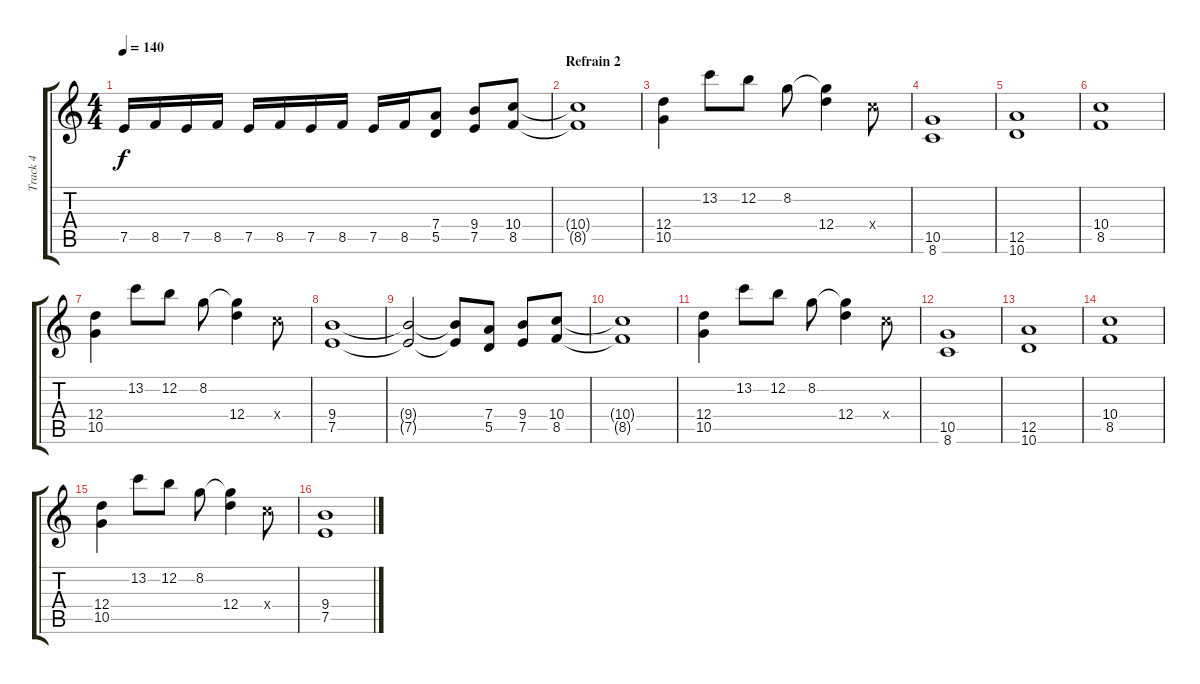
\track ("Track 4" "Track 4") {instrument distortionguitar}
\staff {score tabs}
\tuning (E4 B3 G3 D3 A2 E2) {hide}
\ts (4 4)
\tempo 140
\clef g2
\ks c
7.5.16{dy f} 8.5.16 7.5.16 8.5.16 7.5.16 8.5.16 7.5.16 8.5.16 7.5.16 8.5.16 (7.4 5.5).8 (9.4 7.5).8 (10.4 8.5).8 |
\section ("" "Refrain 2")
(10.4{t} 8.5{t}).1 |
(12.4 10.5).4 13.2.8 12.2.8 8.2.8 (8.2{t} 12.4).4 10.4{x}.8 |
(10.5 8.6).1 |
(12.5 10.6).1 |
(10.4 8.5).1 |
(12.4 10.5).4 13.2.8 12.2.8 8.2.8 (8.2{t} 12.4).4 10.4{x}.8 |
(9.4 7.5).1 |
(9.4{t} 7.5{t}).2 (9.4{t} 7.5{t}).8 (7.4 5.5).8 (9.4 7.5).8 (10.4 8.5).8 |
(10.4{t} 8.5{t}).1 |
(12.4 10.5).4 13.2.8 12.2.8 8.2.8 (8.2{t} 12.4).4 10.4{x}.8 |
(10.5 8.6).1 |
(12.5 10.6).1 |
(10.4 8.5).1 |
(12.4 10.5).4 13.2.8 12.2.8 8.2.8 (8.2{t} 12.4).4 10.4{x}.8 |
(9.4 7.5).1
